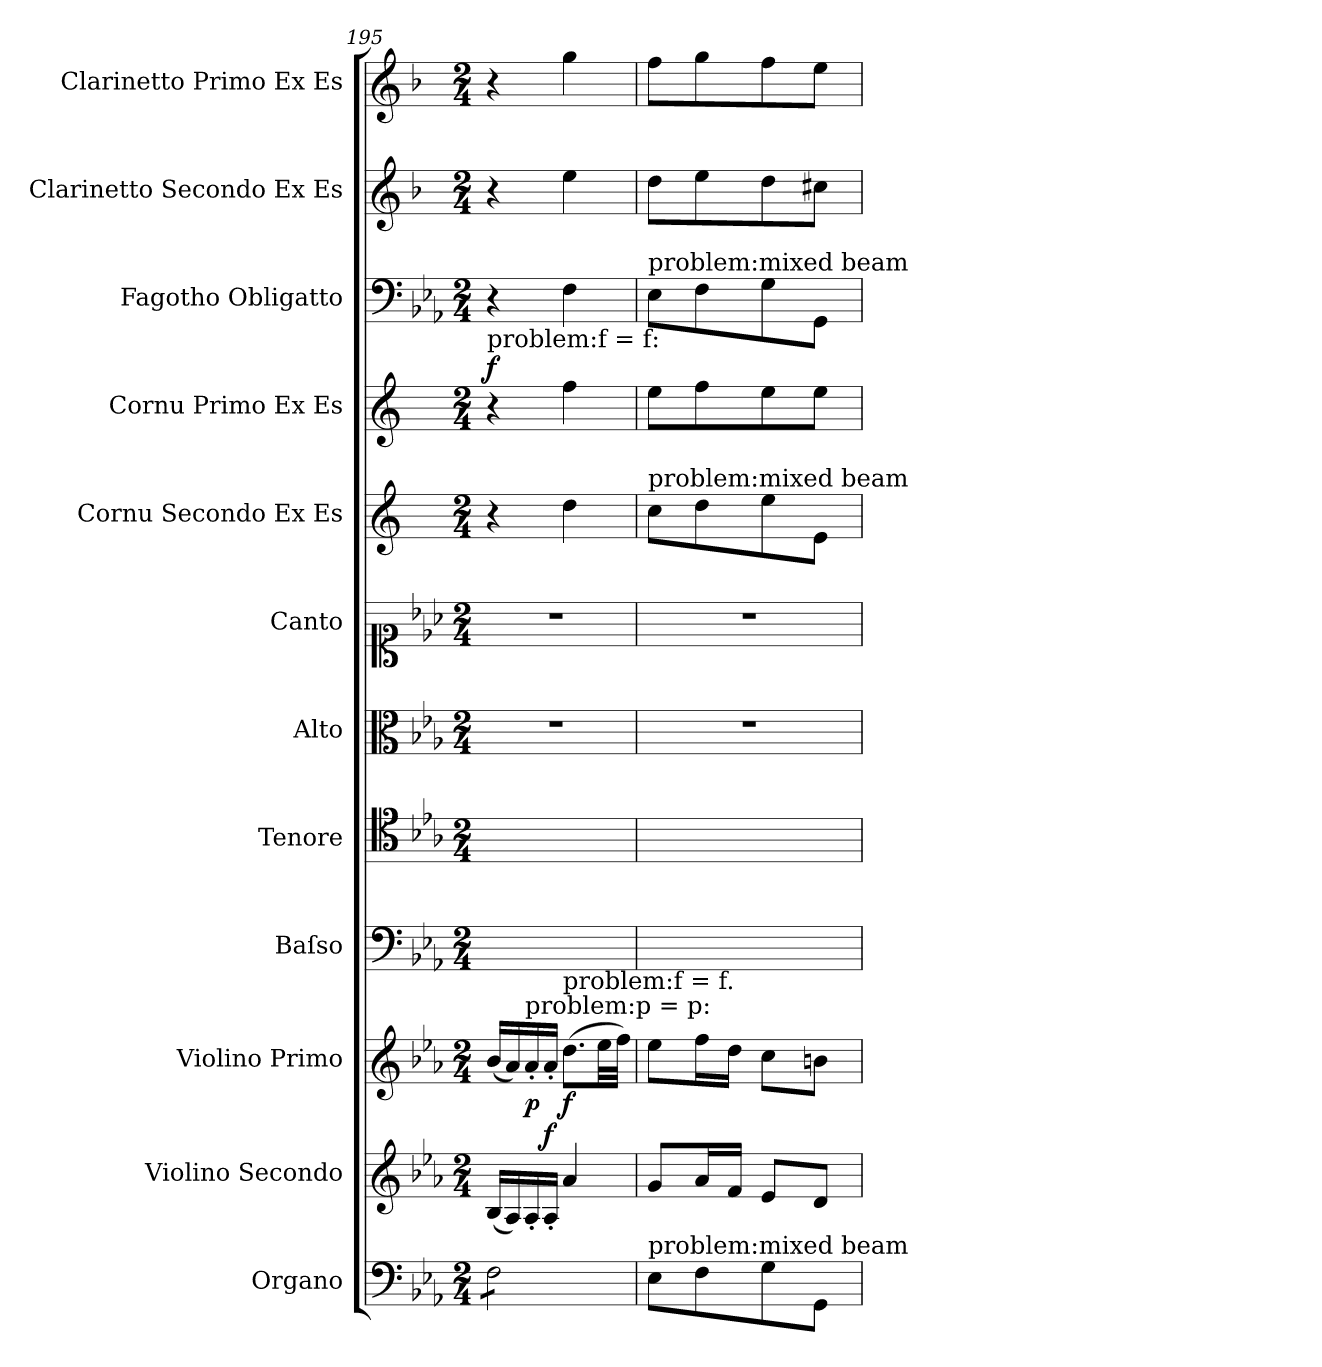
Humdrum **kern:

**kern	**kern	**dynam	**kern	**dynam	**kern	**kern	**kern	**kern	**kern	**kern	**dynam	**kern	**kern	**kern
*part12	*part11	*part11	*part10	*part10	*part9	*part8	*part7	*part6	*part5	*part4	*part4	*part3	*part2	*part1
*staff12	*staff11	*staff11	*staff10	*staff10	*staff9	*staff8	*staff7	*staff6	*staff5	*staff4	*staff4	*staff3	*staff2	*staff1
*I"Organo	*I"Violino Secondo	*	*I"Violino Primo	*	*I"Baſso	*I"Tenore	*I"Alto	*I"Canto	*I"Cornu Secondo Ex Es	*I"Cornu Primo Ex Es	*	*I"Fagotho Obligatto	*I"Clarinetto Secondo Ex Es	*I"Clarinetto Primo Ex Es
*I'Org	*	*	*I'Vno I	*	*I'B.	*I'T.	*I'A.	*I'C.	*	*I'Cor I	*	*I'Fag.	*	*I'Cor I
*clefF4	*clefG2	*	*clefG2	*	*clefF4	*clefC4	*clefC3	*clefC1	*clefG2	*clefG2	*	*clefF4	*clefG2	*clefG2
*	*	*	*	*	*	*	*	*	*ITrd5c9	*ITrd5c9	*	*	*ITrd1c2	*ITrd1c2
*k[b-e-a-]	*k[b-e-a-]	*	*k[b-e-a-]	*	*k[b-e-a-]	*k[b-e-a-]	*k[b-e-a-]	*k[b-e-a-]	*k[b-e-a-]	*k[b-e-a-]	*	*k[b-e-a-]	*k[b-e-a-]	*k[b-e-a-]
*c:	*c:	*	*c:	*	*c:	*c:	*c:	*c:	*c:	*c:	*	*c:	*c:	*c:
*M2/4	*M2/4	*	*M2/4	*	*M2/4	*M2/4	*M2/4	*M2/4	*M2/4	*M2/4	*	*M2/4	*M2/4	*M2/4
=195	=195	=195	=195	=195	=195	=195	=195	=195	=195	=195	=195	=195	=195	=195
!	!	!	!	!	!	!	!	!	!	!LO:TX:a:t=problem&colon;f = f&colon;	!	!	!	!
!	!	!	!	!	!	!	!	!	!	!	!LO:DY:a	!	!	!
*tremolo	*	*	*	*	*	*	*	*	*	*	*	*	*	*
8F\L	(16B-/LL	.	(16b-/LL	.	2ryy	2ryy	2r	2r	4r	4r	f	4r	4r	4r
.	16A-/)	.	16a-/)	.	.	.	.	.	.	.	.	.	.	.
!	!	!	!LO:TX:a:t=problem&colon;p = p&colon;	!	!	!	!	!	!	!	!	!	!	!
8F\	16A-'/	.	16a-'/	p	.	.	.	.	.	.	.	.	.	.
!	!	!LO:DY:a	!	!	!	!	!	!	!	!	!	!	!	!
.	16A-'/JJ	f	16a-'/JJ	.	.	.	.	.	.	.	.	.	.	.
!	!	!	!LO:TX:a:t=problem&colon;f = f.	!	!	!	!	!	!	!	!	!	!	!
8F\	4a-/	.	(8.dd\L	f	.	.	.	.	4f\	4a-\	.	4F\	4dd\	4ff\
8F\J	.	.	.	.	.	.	.	.	.	.	.	.	.	.
*Xtremolo	*	*	*	*	*	*	*	*	*	*	*	*	*	*
.	.	.	32ee-\LL	.	.	.	.	.	.	.	.	.	.	.
.	.	.	32ff\JJJ)	.	.	.	.	.	.	.	.	.	.	.
=196	=196	=196	=196	=196	=196	=196	=196	=196	=196	=196	=196	=196	=196	=196
!	!	!	!	!	!	!	!	!	!	!	!	!LO:TX:a:t=problem&colon;mixed beam	!	!
!	!	!	!	!	!	!	!	!	!LO:TX:a:t=problem&colon;mixed beam	!	!	!	!	!
!LO:TX:a:t=problem&colon;mixed beam	!	!	!	!	!	!	!	!	!	!	!	!	!	!
8E-\L	8g/L	.	8ee-\L	.	2ryy	2ryy	2r	2r	8e-\L	8g\L	.	8E-\L	8cc\L	8ee-\L
8F\	16a-/L	.	16ff\L	.	.	.	.	.	8f\	8a-\	.	8F\	8dd\	8ff\
.	16f/JJ	.	16dd\JJ	.	.	.	.	.	.	.	.	.	.	.
8G\	8e-/L	.	8cc\L	.	.	.	.	.	8g\	8g\	.	8G\	8cc\	8ee-\
8GG\J	8d/J	.	8bn\J	.	.	.	.	.	8G\J	8g\J	.	8GG\J	8bn\J	8dd\J
=	=	=	=	=	=	=	=	=	=	=	=	=	=	=
*-	*-	*-	*-	*-	*-	*-	*-	*-	*-	*-	*-	*-	*-	*-
